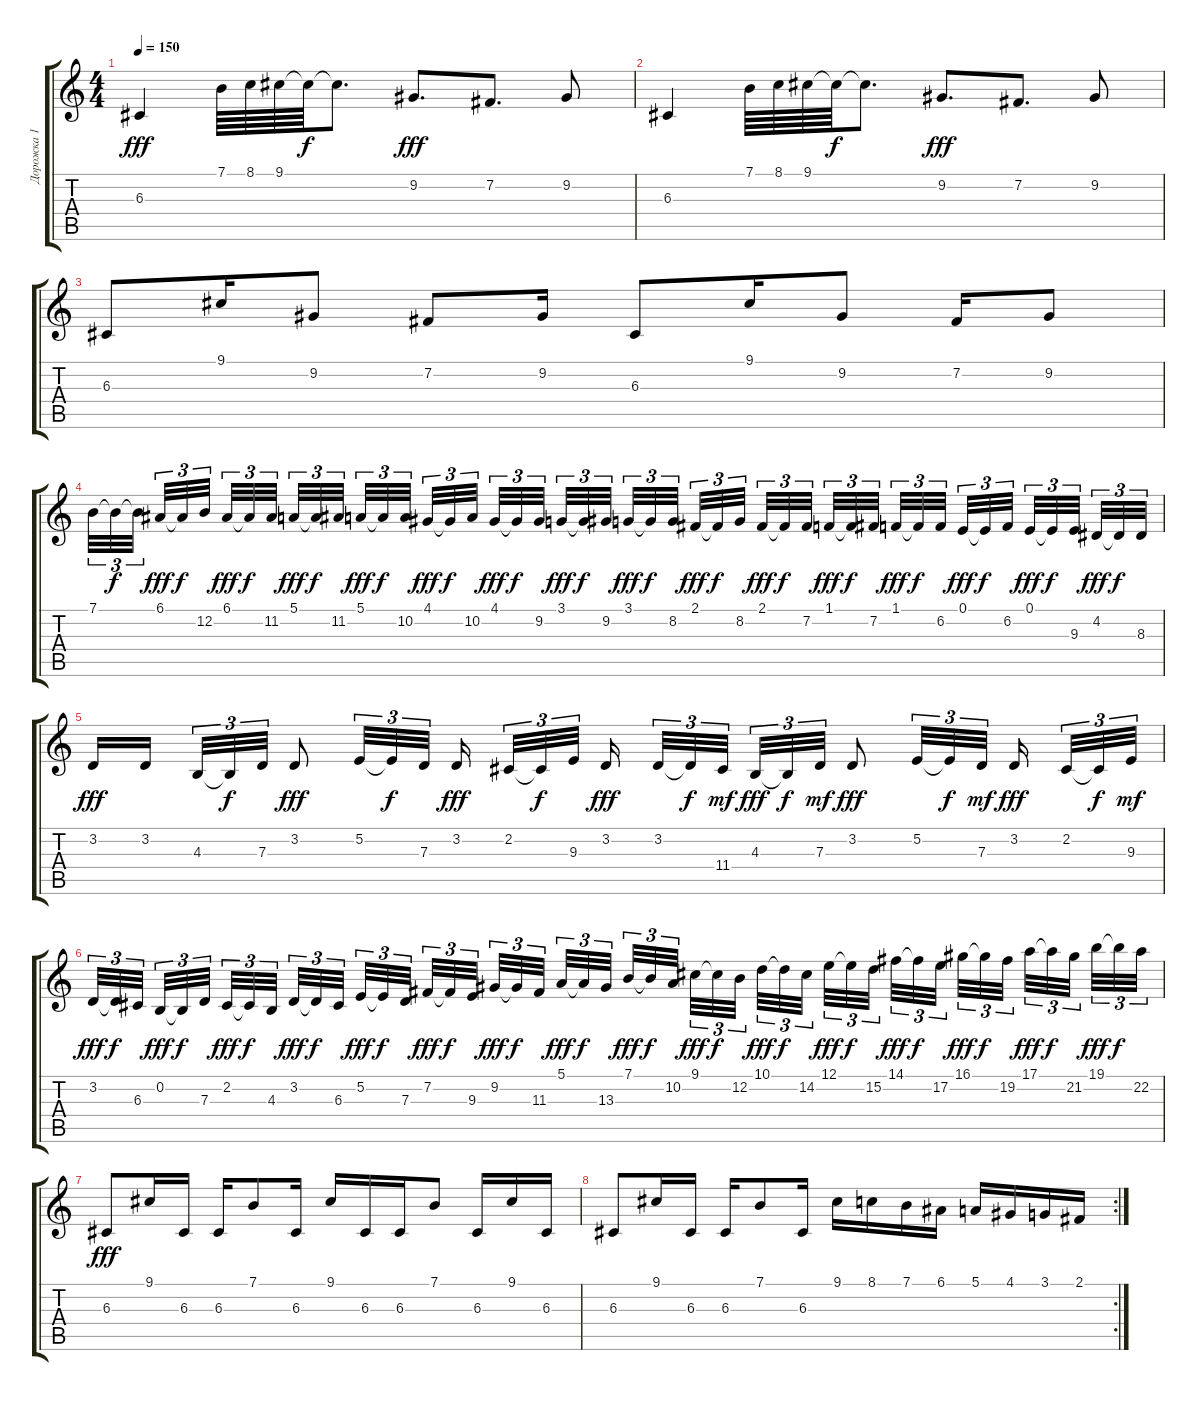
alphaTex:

\track ("Дорожка 1" "Дорожка 1") {instrument lead1square}
\staff {score tabs}
\tuning (E4 B3 G3 D3 A2 E2) {hide}
\ts (4 4)
\tempo 150
\clef g2
\ks c
6.3.4{dy fff} 7.1.64 8.1.64 9.1.64 9.1{t}.64{dy f} 9.1{t}.8{d} 9.2.8{d dy fff} 7.2.8{d} 9.2.8 |
6.3.4 7.1.64 8.1.64 9.1.64 9.1{t}.64{dy f} 9.1{t}.8{d} 9.2.8{d dy fff} 7.2.8{d} 9.2.8 |
6.3.8 9.1.16 9.2.8 7.2.8 9.2.16 6.3.8 9.1.16 9.2.8 7.2.16 9.2.8 |
7.1.32{tu (3 2)} 7.1{t}.32{tu (3 2) dy f} 7.1{t}.32{tu (3 2) beam splitsecondary} 6.1.32{tu (3 2) dy fff} 6.1{t}.32{tu (3 2) dy f} 12.2.32{tu (3 2) beam splitsecondary} 6.1.32{tu (3 2) dy fff} 6.1{t}.32{tu (3 2) dy f} 11.2.32{tu (3 2) beam splitsecondary} 5.1.32{tu (3 2) dy fff} 5.1{t}.32{tu (3 2) dy f} 11.2.32{tu (3 2)} 5.1.32{tu (3 2) dy fff} 5.1{t}.32{tu (3 2) dy f} 10.2.32{tu (3 2) beam splitsecondary} 4.1.32{tu (3 2) dy fff} 4.1{t}.32{tu (3 2) dy f} 10.2.32{tu (3 2) beam splitsecondary} 4.1.32{tu (3 2) dy fff} 4.1{t}.32{tu (3 2) dy f} 9.2.32{tu (3 2) beam splitsecondary} 3.1.32{tu (3 2) dy fff} 3.1{t}.32{tu (3 2) dy f} 9.2.32{tu (3 2)} 3.1.32{tu (3 2) dy fff} 3.1{t}.32{tu (3 2) dy f} 8.2.32{tu (3 2) beam splitsecondary} 2.1.32{tu (3 2) dy fff} 2.1{t}.32{tu (3 2) dy f} 8.2.32{tu (3 2) beam splitsecondary} 2.1.32{tu (3 2) dy fff} 2.1{t}.32{tu (3 2) dy f} 7.2.32{tu (3 2) beam splitsecondary} 1.1.32{tu (3 2) dy fff} 1.1{t}.32{tu (3 2) dy f} 7.2.32{tu (3 2)} 1.1.32{tu (3 2) dy fff} 1.1{t}.32{tu (3 2) dy f} 6.2.32{tu (3 2) beam splitsecondary} 0.1.32{tu (3 2) dy fff} 0.1{t}.32{tu (3 2) dy f} 6.2.32{tu (3 2) beam splitsecondary} 0.1.32{tu (3 2) dy fff} 0.1{t}.32{tu (3 2) dy f} 9.3.32{tu (3 2) beam splitsecondary} 4.2.32{tu (3 2) dy fff} 4.2{t}.32{tu (3 2) dy f} 8.3.32{tu (3 2)} |
3.2.16{dy fff} 3.2.16{beam splitsecondary} 4.3.32{tu (3 2)} 4.3{t}.32{tu (3 2) dy f} 7.3.32{tu (3 2)} 3.2.8{dy fff} 5.2.32{tu (3 2)} 5.2{t}.32{tu (3 2) dy f} 7.3.32{tu (3 2) beam splitsecondary} 3.2.16{dy fff beam splitsecondary} 2.2.32{tu (3 2)} 2.2{t}.32{tu (3 2) dy f} 9.3.32{tu (3 2)} 3.2.16{dy fff beam splitsecondary} 3.2.32{tu (3 2)} 3.2{t}.32{tu (3 2) dy f} 11.4.32{tu (3 2) dy mf beam splitsecondary} 4.3.32{tu (3 2) dy fff} 4.3{t}.32{tu (3 2) dy f} 7.3.32{tu (3 2) dy mf} 3.2.8{dy fff} 5.2.32{tu (3 2)} 5.2{t}.32{tu (3 2) dy f} 7.3.32{tu (3 2) dy mf beam splitsecondary} 3.2.16{dy fff beam splitsecondary} 2.2.32{tu (3 2)} 2.2{t}.32{tu (3 2) dy f} 9.3.32{tu (3 2) dy mf} |
3.2.32{tu (3 2) dy fff} 3.2{t}.32{tu (3 2) dy f} 6.3.32{tu (3 2) beam splitsecondary} 0.2.32{tu (3 2) dy fff} 0.2{t}.32{tu (3 2) dy f} 7.3.32{tu (3 2) beam splitsecondary} 2.2.32{tu (3 2) dy fff} 2.2{t}.32{tu (3 2) dy f} 4.3.32{tu (3 2) beam splitsecondary} 3.2.32{tu (3 2) dy fff} 3.2{t}.32{tu (3 2) dy f} 6.3.32{tu (3 2)} 5.2.32{tu (3 2) dy fff} 5.2{t}.32{tu (3 2) dy f} 7.3.32{tu (3 2) beam splitsecondary} 7.2.32{tu (3 2) dy fff} 7.2{t}.32{tu (3 2) dy f} 9.3.32{tu (3 2) beam splitsecondary} 9.2.32{tu (3 2) dy fff} 9.2{t}.32{tu (3 2) dy f} 11.3.32{tu (3 2) beam splitsecondary} 5.1.32{tu (3 2) dy fff} 5.1{t}.32{tu (3 2) dy f} 13.3.32{tu (3 2)} 7.1.32{tu (3 2) dy fff} 7.1{t}.32{tu (3 2) dy f} 10.2.32{tu (3 2) beam splitsecondary} 9.1.32{tu (3 2) dy fff} 9.1{t}.32{tu (3 2) dy f} 12.2.32{tu (3 2) beam splitsecondary} 10.1.32{tu (3 2) dy fff} 10.1{t}.32{tu (3 2) dy f} 14.2.32{tu (3 2) beam splitsecondary} 12.1.32{tu (3 2) dy fff} 12.1{t}.32{tu (3 2) dy f} 15.2.32{tu (3 2)} 14.1.32{tu (3 2) dy fff} 14.1{t}.32{tu (3 2) dy f} 17.2.32{tu (3 2) beam splitsecondary} 16.1.32{tu (3 2) dy fff} 16.1{t}.32{tu (3 2) dy f} 19.2.32{tu (3 2) beam splitsecondary} 17.1.32{tu (3 2) dy fff} 17.1{t}.32{tu (3 2) dy f} 21.2.32{tu (3 2) beam splitsecondary} 19.1.32{tu (3 2) dy fff} 19.1{t}.32{tu (3 2) dy f} 22.2.32{tu (3 2)} |
6.3.8{dy fff} 9.1.16 6.3.16 6.3.16 7.1.8 6.3.16 9.1.16 6.3.16 6.3.16 7.1.8 6.3.16 9.1.16 6.3.16 |
\rc 2
6.3.8 9.1.16 6.3.16 6.3.16 7.1.8 6.3.16 9.1.16 8.1.16 7.1.16 6.1.16 5.1.16 4.1.16 3.1.16 2.1.16
